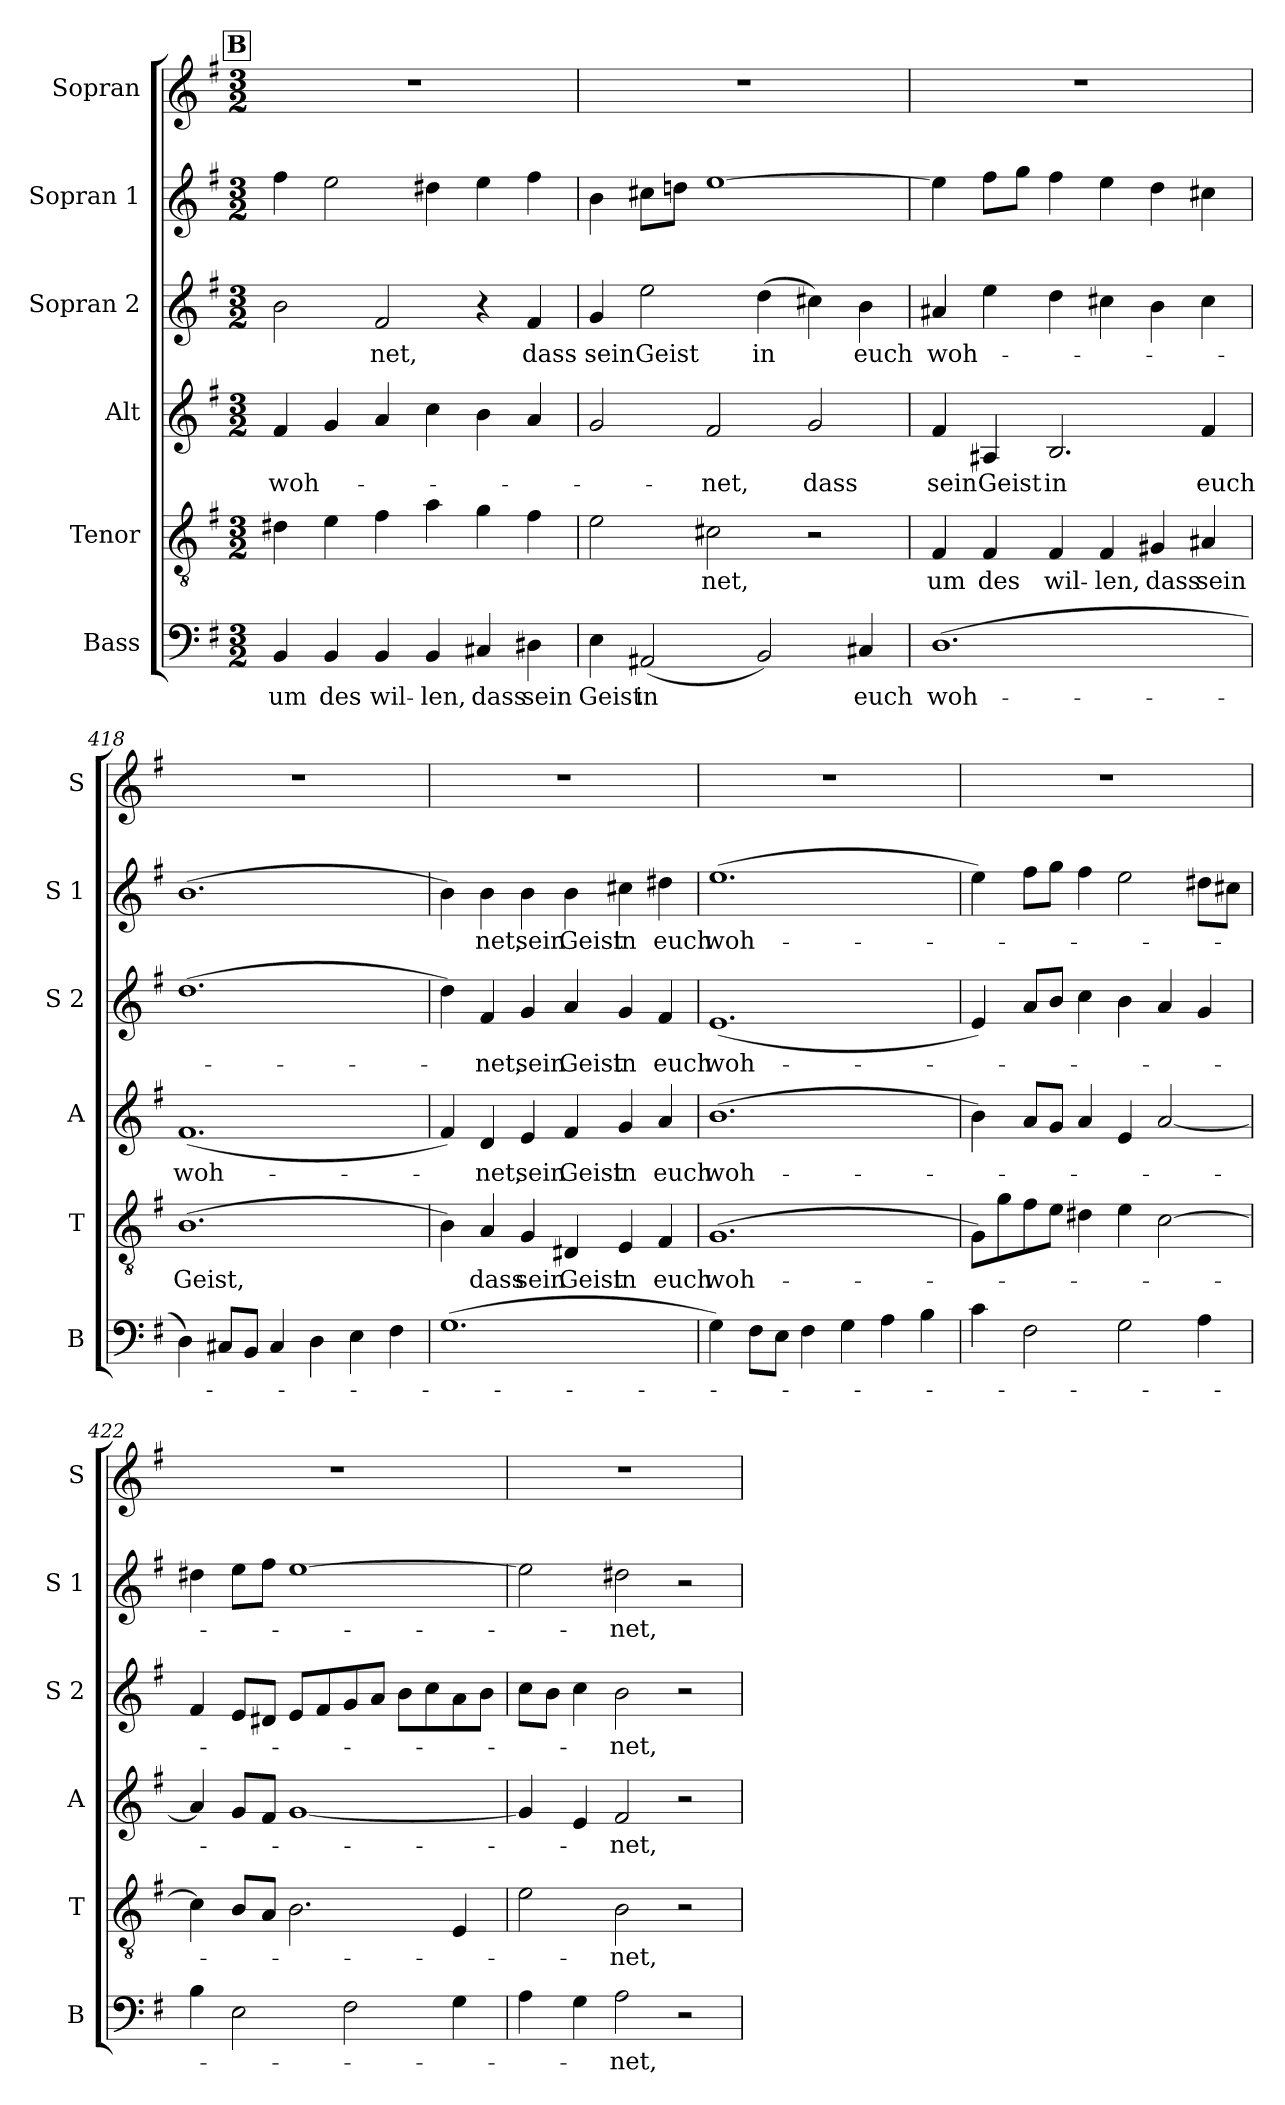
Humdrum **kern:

**kern	**text	**kern	**text	**kern	**text	**kern	**text	**kern	**text	**kern
*part6	*part6	*part5	*part5	*part4	*part4	*part3	*part3	*part2	*part2	*part1
*staff6	*staff6	*staff5	*staff5	*staff4	*staff4	*staff3	*staff3	*staff2	*staff2	*staff1
*I"Bass	*	*I"Tenor	*	*I"Alt	*	*I"Sopran 2	*	*I"Sopran 1	*	*I"Sopran
*I'B	*	*I'T	*	*I'A	*	*I'S 2	*	*I'S 1	*	*I'S
!!LO:PB:g=z
*clefF4	*	*clefGv2	*	*clefG2	*	*clefG2	*	*clefG2	*	*clefG2
*k[f#]	*	*k[f#]	*	*k[f#]	*	*k[f#]	*	*k[f#]	*	*k[f#]
*M3/2	*	*M3/2	*	*M3/2	*	*M3/2	*	*M3/2	*	*M3/2
!!LO:REH:place=s1:b:B:fs=14:t=B
=415	=415	=415	=415	=415	=415	=415	=415	=415	=415	=415
4BB/	um	4d#X\	.	4f#/	woh-	2b\	.	4ff#\	.	1.r
4BB/	des	4e\	.	4g/	.	.	.	2ee\	.	.
4BB/	wil-	4f#\	.	4a/	.	2f#/	-net,	.	.	.
4BB/	-len,	4a\	.	4cc\	.	.	.	4dd#X\	.	.
4C#X/	dass	4g\	.	4b\	.	4r	.	4ee\	.	.
4D#X\	sein	4f#\	.	4a/	.	4f#/	dass	4ff#\	.	.
=416	=416	=416	=416	=416	=416	=416	=416	=416	=416	=416
4E\	Geist	2e\	.	2g/	.	4g/	sein	4b\	.	1.r
(2AA#X/	in	.	.	.	.	2ee\	Geist	8cc#X\L	.	.
.	.	.	.	.	.	.	.	8ddn\J	.	.
.	.	2c#X\	-net,	2f#/	-net,	.	.	[1ee	.	.
2BB/)	.	.	.	.	.	(4dd\	in	.	.	.
.	.	2r	.	2g/	dass	4cc#X\)	.	.	.	.
4C#X/	euch	.	.	.	.	4b\	euch	.	.	.
=417	=417	=417	=417	=417	=417	=417	=417	=417	=417	=417
(1.D	woh-	4F#/	um	4f#/	sein	4a#X/	woh-	4ee\]	.	1.r
.	.	4F#/	des	4A#X/	Geist	4ee\	.	8ff#\L	.	.
.	.	.	.	.	.	.	.	8gg\J	.	.
.	.	4F#/	wil-	2.B/	in	4dd\	.	4ff#\	.	.
.	.	4F#/	-len,	.	.	4cc#X\	.	4ee\	.	.
.	.	4G#X/	dass	.	.	4b\	.	4dd\	.	.
.	.	4A#X/	sein	4f#/	euch	4cc#\	.	4cc#X\	.	.
=418	=418	=418	=418	=418	=418	=418	=418	=418	=418	=418
4D\)	.	(1.B	Geist,	(1.f#	woh-	(1.dd	.	(1.b	.	1.r
8C#X/L	.	.	.	.	.	.	.	.	.	.
8BB/J	.	.	.	.	.	.	.	.	.	.
4C#/	.	.	.	.	.	.	.	.	.	.
4D\	.	.	.	.	.	.	.	.	.	.
4E\	.	.	.	.	.	.	.	.	.	.
4F#\	.	.	.	.	.	.	.	.	.	.
!!LO:LB:g=z
=419	=419	=419	=419	=419	=419	=419	=419	=419	=419	=419
(1.G	.	4B\)	.	4f#/)	.	4dd\)	.	4b\)	.	1.r
.	.	4A/	dass	4d/	-net,	4f#/	-net,	4b\	-net,	.
.	.	4G/	sein	4e/	sein	4g/	sein	4b\	sein	.
.	.	4D#X/	Geist	4f#/	Geist	4a/	Geist	4b\	Geist	.
.	.	4E/	in	4g/	in	4g/	in	4cc#X\	in	.
.	.	4F#/	euch	4a/	euch	4f#/	euch	4dd#X\	euch	.
=420	=420	=420	=420	=420	=420	=420	=420	=420	=420	=420
4G\)	.	(1.G	woh-	(1.b	woh-	(1.e	woh-	(1.ee	woh-	1.r
8F#\L	.	.	.	.	.	.	.	.	.	.
8E\J	.	.	.	.	.	.	.	.	.	.
4F#\	.	.	.	.	.	.	.	.	.	.
4G\	.	.	.	.	.	.	.	.	.	.
4A\	.	.	.	.	.	.	.	.	.	.
4B\	.	.	.	.	.	.	.	.	.	.
=421	=421	=421	=421	=421	=421	=421	=421	=421	=421	=421
4c\	.	8G\L)	.	4b\)	.	4e/)	.	4ee\)	.	1.r
.	.	8g\	.	.	.	.	.	.	.	.
2F#\	.	8f#\	.	8a/L	.	8a/L	.	8ff#\L	.	.
.	.	8e\J	.	8g/J	.	8b/J	.	8gg\J	.	.
.	.	4d#X\	.	4a/	.	4cc\	.	4ff#\	.	.
2G\	.	4e\	.	4e/	.	4b\	.	2ee\	.	.
.	.	[2c\	.	[2a/	.	4a/	.	.	.	.
4A\	.	.	.	.	.	4g/	.	8dd#X\L	.	.
.	.	.	.	.	.	.	.	8cc#X\J	.	.
=422	=422	=422	=422	=422	=422	=422	=422	=422	=422	=422
4B\	.	4c\]	.	4a/]	.	4f#/	.	4dd#X\	.	1.r
2E\	.	8B/L	.	8g/L	.	8e/L	.	8ee\L	.	.
.	.	8A/J	.	8f#/J	.	8d#X/J	.	8ff#\J	.	.
.	.	2.B\	.	[1g	.	8e/L	.	[1ee	.	.
.	.	.	.	.	.	8f#/	.	.	.	.
2F#\	.	.	.	.	.	8g/	.	.	.	.
.	.	.	.	.	.	8a/J	.	.	.	.
.	.	.	.	.	.	8b\L	.	.	.	.
.	.	.	.	.	.	8cc\	.	.	.	.
4G\	.	4E/	.	.	.	8a\	.	.	.	.
.	.	.	.	.	.	8b\J	.	.	.	.
=423	=423	=423	=423	=423	=423	=423	=423	=423	=423	=423
4A\	.	2e\	.	4g/]	.	8cc\L	.	2ee\]	.	1.r
.	.	.	.	.	.	8b\J	.	.	.	.
4G\	.	.	.	4e/	.	4cc\	.	.	.	.
2A\	-net,	2B\	-net,	2f#/	-net,	2b\	-net,	2dd#X\	-net,	.
2r	.	2r	.	2r	.	2r	.	2r	.	.
=	=	=	=	=	=	=	=	=	=	=
*-	*-	*-	*-	*-	*-	*-	*-	*-	*-	*-
